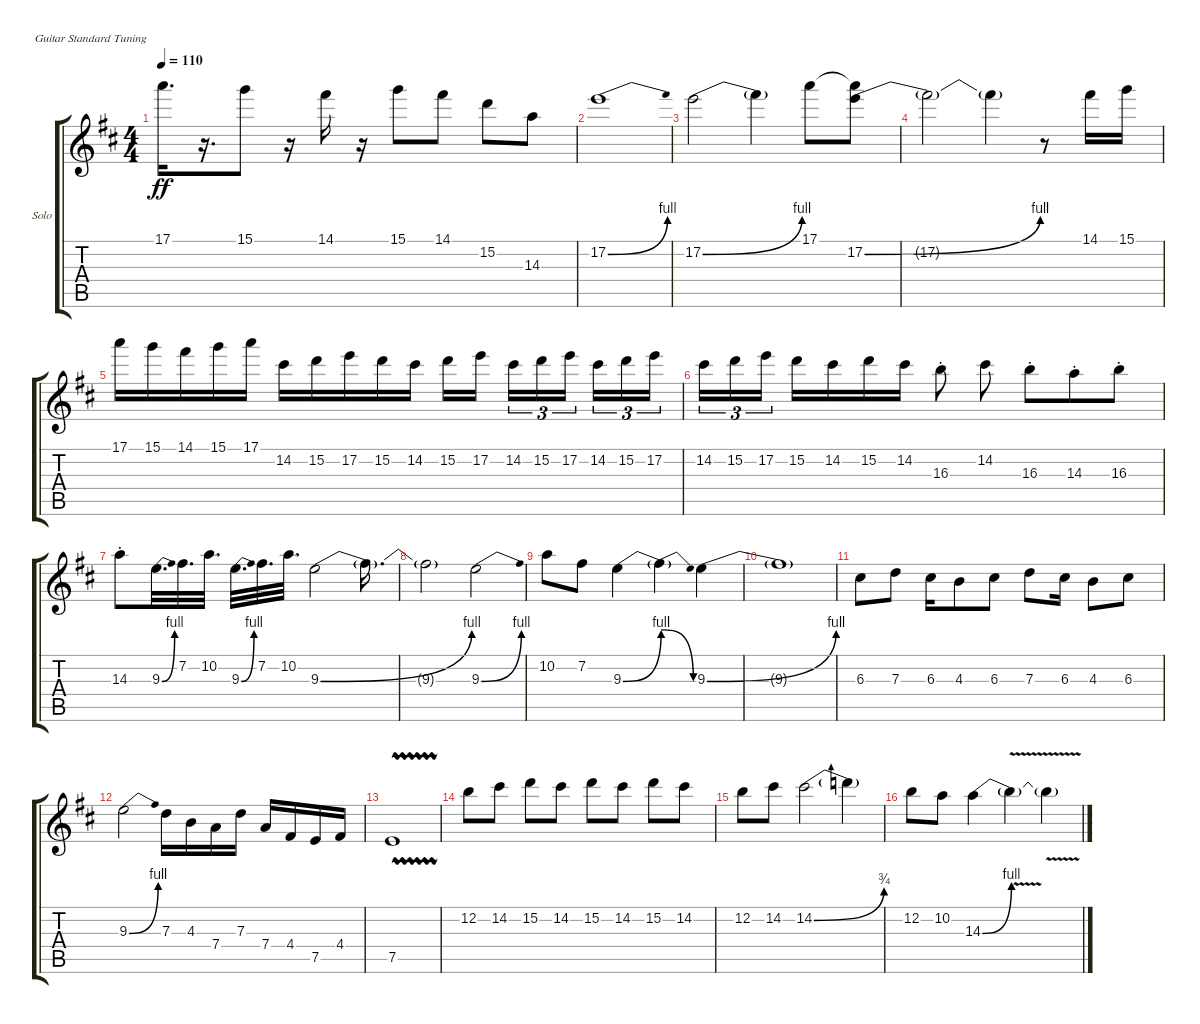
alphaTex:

\bracketExtendMode groupsimilarinstruments
\firstSystemTrackNameOrientation horizontal
\otherSystemsTrackNameOrientation horizontal
\track ("Solo Gitarre" "Solo") {instrument electricguitarclean}
\staff {score tabs}
\tuning (E4 B3 G3 D3 A2 E2)
\ts (4 4)
\scale
0.420245
\tempo 110
\accidentals auto
\clef g2
\ottava regular
\simile none
\ks d
17.1.16{d dy ff} r.16{d} 15.1.8 r.16 14.1.16 r.16 15.1.8 14.1.8 15.2.8 14.3.8 |
\scale
0.129944 17.2{be (bend 0 0 30 4)}.1 |
\scale
0.338983 17.2{be (bend 0 0 59.4 4)}.2 17.2{t}.4 17.1.8 (17.2{be (bend 0 0 59.4 4)} 17.1{t}).8 |
\scale
0.531073 17.2{t}.2 17.2{t}.4 r.8 14.1.16 15.1.16 |
\scale
0.343231 17.1.16{beam merge} 15.1.16{beam merge} 14.1.16{beam merge} 15.1.16{beam merge} 17.1.16{beam split} 14.2.16{beam merge} 15.2.16{beam merge} 17.2.16{beam merge} 15.2.16{beam merge} 14.2.16{beam split} 15.2.16{beam merge} 17.2.16{beam split} 14.2.16{tu (3 2) beam merge} 15.2.16{tu (3 2) beam merge} 17.2.16{tu (3 2) beam split} 14.2.16{tu (3 2) beam merge} 15.2.16{tu (3 2) beam merge} 17.2.16{tu (3 2)} |
\scale
0.345852 14.2.16{tu (3 2)} 15.2.16{tu (3 2)} 17.2.16{tu (3 2)} 15.2.16{beam merge} 14.2.16{beam merge} 15.2.16{beam merge} 14.2.16{beam split} 16.3{st}.8 14.2.8{beam split} 16.3{st}.8{beam merge} 14.3{st}.8{beam merge} 16.3{st}.8 |
\scale
0.310917 14.3{st}.8 9.3{be (bend 0 0 15 4)}.32{d beam merge} 7.2.32{d beam merge} 10.2.32{d} 9.3{be (bend 0 0 15 4)}.32{d beam merge} 7.2.32{d beam merge} 10.2.32{d beam split} 9.3{be (bend 0 0 59.4 4)}.2 9.3{t}.16{d} |
\scale
0.298592 9.3{t}.2 9.3{be (bend 0 0 59.4 4)}.2 |
\scale
0.501408 10.2.8 7.2.8 9.3{be (bend 0 0 59.4 4)}.4 9.3{be (release 0 4 16.8 0) t}.4 9.3{be (bend 0 0 28.799999999999997 4)}.4 |
\scale
0.2 9.3{t}.1 |
\scale
0.444444 6.3.8 7.3.8 6.3.16 4.3.8 6.3.8 7.3.8 6.3.16 4.3.8 6.3.8 |
\scale
0.441224 9.3{be (bend 0 0 30.599999999999998 4)}.2 7.3.16 4.3.16 7.4.16 7.3.16 7.4.16 4.4.16 7.5.16 4.4.16 |
\scale
0.114332 7.5{vw}.1 |
\scale
0.33209 12.2.8 14.2.8 15.2.8 14.2.8 15.2.8 14.2.8 15.2.8 14.2.8 |
\scale
0.33209 12.2.8 14.2.8 14.2{be (bend 0 0 59.4 3)}.2 14.2{t}.4 |
\scale
0.335821 12.2.8 10.2.8 14.3{be (bend 0 0 30 4)}.4 14.3{v t}.4 14.3{t}.4
